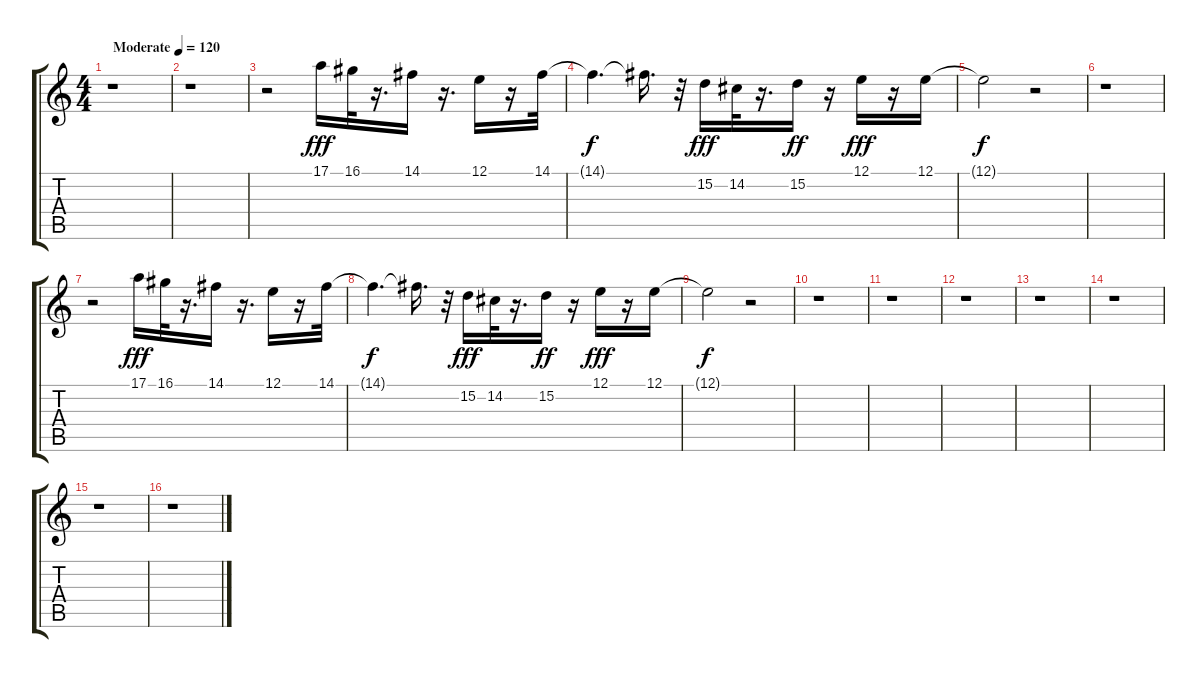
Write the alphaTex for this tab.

\track "" {instrument trumpet}
\staff {score tabs}
\tuning (E4 B3 G3 D3 A2 E2) {hide}
\ts (4 4)
\tempo (120 "Moderate")
\clef g2
\ks c
r.1{dy fff instrument trumpet} |
r.1 |
r.2 17.1.16 16.1.32 r.16{d} 14.1.16 r.16{d} 12.1.16 r.16 14.1.32 |
14.1{t}.4{d dy f} 14.1{t}.16{d} r.32 15.2.16{dy fff} 14.2.32 r.16{d} 15.2.16{dy ff} r.16 12.1.16{dy fff} r.16 12.1.16 |
12.1{t}.2{dy f} r.2 |
r.1 |
r.2 17.1.16{dy fff} 16.1.32 r.16{d} 14.1.16 r.16{d} 12.1.16 r.16 14.1.32 |
14.1{t}.4{d dy f} 14.1{t}.16{d} r.32 15.2.16{dy fff} 14.2.32 r.16{d} 15.2.16{dy ff} r.16 12.1.16{dy fff} r.16 12.1.16 |
12.1{t}.2{dy f} r.2 |
r.1 |
r.1 |
r.1 |
r.1 |
r.1 |
r.1 |
r.1
